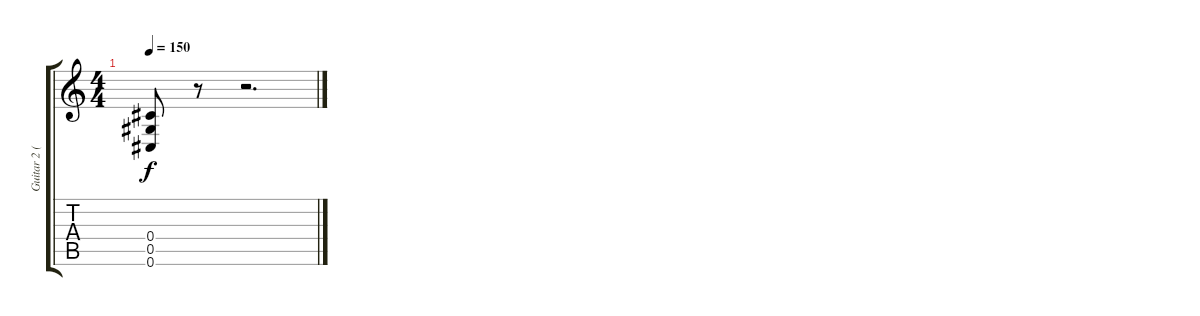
\track ("Guitar 2 (Brad)" "Guitar 2 (") {instrument overdrivenguitar}
\staff {score tabs}
\tuning (Eb4 Bb3 Gb3 Db3 Ab2 Db2) {hide}
\ts (4 4)
\tempo 150
\clef g2
\ks c
(0.4 0.5 0.6).8{dy f} r.8 r.2{d}
